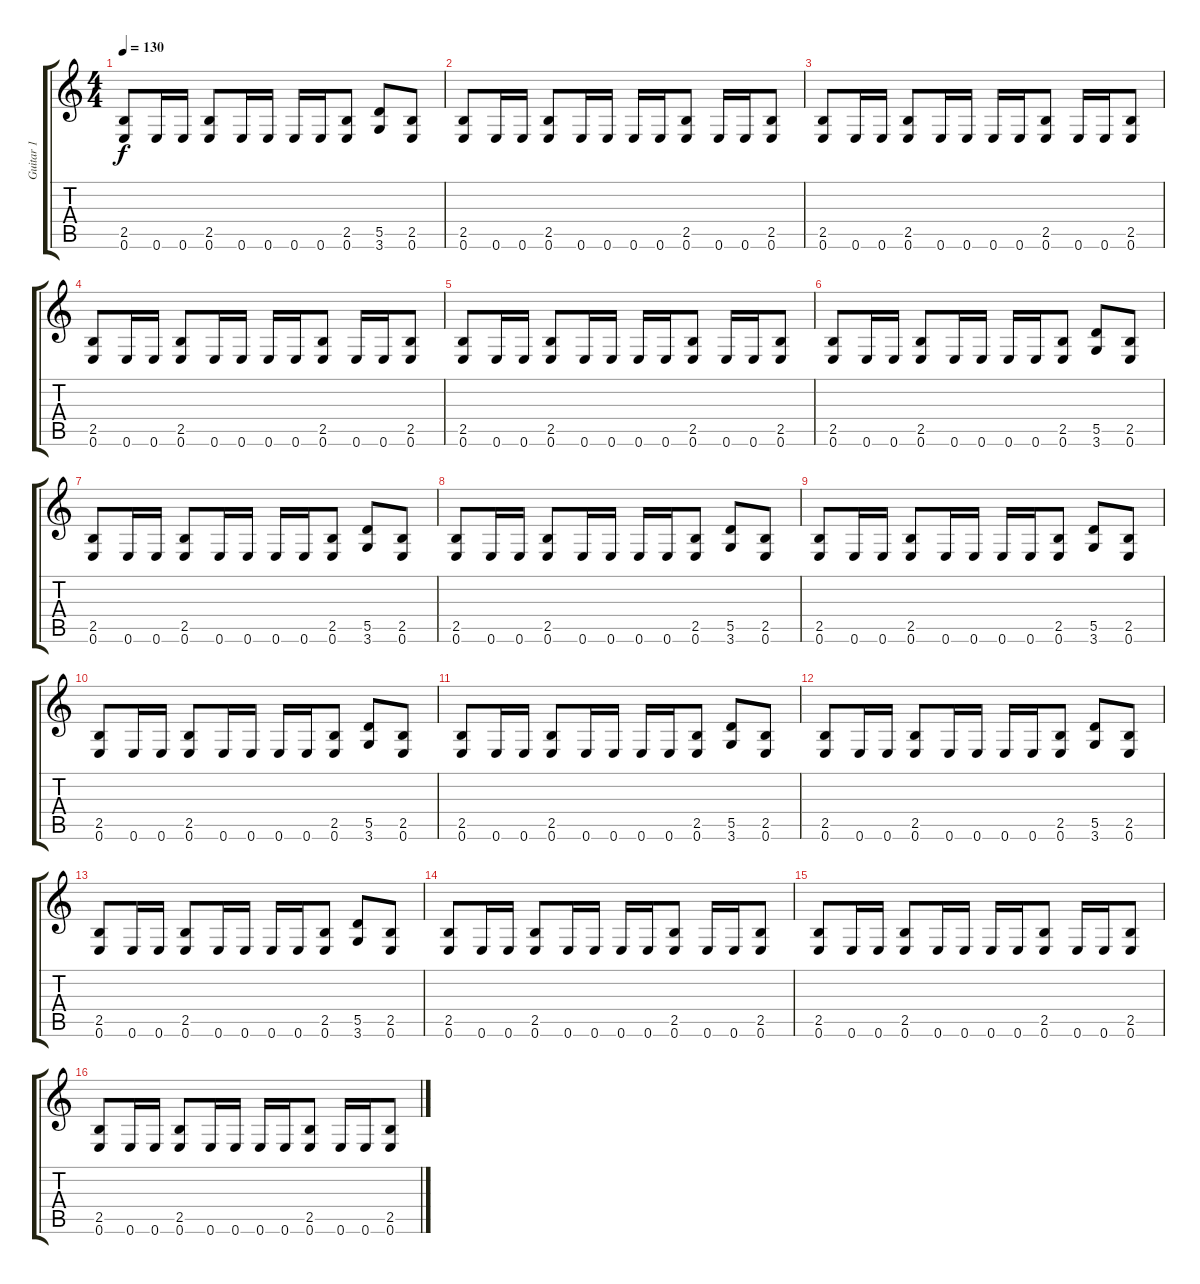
\track ("Guitar 1" "Guitar 1") {instrument distortionguitar}
\staff {score tabs}
\tuning (E4 B3 G3 D3 A2 E2) {hide}
\ts (4 4)
\tempo 130
\clef g2
\ks c
(2.5 0.6).8{dy f} 0.6.16 0.6.16 (2.5 0.6).8 0.6.16 0.6.16 0.6.16 0.6.16 (2.5 0.6).8 (5.5 3.6).8 (2.5 0.6).8 |
(2.5 0.6).8 0.6.16 0.6.16 (2.5 0.6).8 0.6.16 0.6.16 0.6.16 0.6.16 (2.5 0.6).8 0.6.16 0.6.16 (2.5 0.6).8 |
(2.5 0.6).8 0.6.16 0.6.16 (2.5 0.6).8 0.6.16 0.6.16 0.6.16 0.6.16 (2.5 0.6).8 0.6.16 0.6.16 (2.5 0.6).8 |
(2.5 0.6).8 0.6.16 0.6.16 (2.5 0.6).8 0.6.16 0.6.16 0.6.16 0.6.16 (2.5 0.6).8 0.6.16 0.6.16 (2.5 0.6).8 |
(2.5 0.6).8 0.6.16 0.6.16 (2.5 0.6).8 0.6.16 0.6.16 0.6.16 0.6.16 (2.5 0.6).8 0.6.16 0.6.16 (2.5 0.6).8 |
(2.5 0.6).8 0.6.16 0.6.16 (2.5 0.6).8 0.6.16 0.6.16 0.6.16 0.6.16 (2.5 0.6).8 (5.5 3.6).8 (2.5 0.6).8 |
(2.5 0.6).8 0.6.16 0.6.16 (2.5 0.6).8 0.6.16 0.6.16 0.6.16 0.6.16 (2.5 0.6).8 (5.5 3.6).8 (2.5 0.6).8 |
(2.5 0.6).8 0.6.16 0.6.16 (2.5 0.6).8 0.6.16 0.6.16 0.6.16 0.6.16 (2.5 0.6).8 (5.5 3.6).8 (2.5 0.6).8 |
(2.5 0.6).8 0.6.16 0.6.16 (2.5 0.6).8 0.6.16 0.6.16 0.6.16 0.6.16 (2.5 0.6).8 (5.5 3.6).8 (2.5 0.6).8 |
(2.5 0.6).8 0.6.16 0.6.16 (2.5 0.6).8 0.6.16 0.6.16 0.6.16 0.6.16 (2.5 0.6).8 (5.5 3.6).8 (2.5 0.6).8 |
(2.5 0.6).8 0.6.16 0.6.16 (2.5 0.6).8 0.6.16 0.6.16 0.6.16 0.6.16 (2.5 0.6).8 (5.5 3.6).8 (2.5 0.6).8 |
(2.5 0.6).8 0.6.16 0.6.16 (2.5 0.6).8 0.6.16 0.6.16 0.6.16 0.6.16 (2.5 0.6).8 (5.5 3.6).8 (2.5 0.6).8 |
(2.5 0.6).8 0.6.16 0.6.16 (2.5 0.6).8 0.6.16 0.6.16 0.6.16 0.6.16 (2.5 0.6).8 (5.5 3.6).8 (2.5 0.6).8 |
(2.5 0.6).8 0.6.16 0.6.16 (2.5 0.6).8 0.6.16 0.6.16 0.6.16 0.6.16 (2.5 0.6).8 0.6.16 0.6.16 (2.5 0.6).8 |
(2.5 0.6).8 0.6.16 0.6.16 (2.5 0.6).8 0.6.16 0.6.16 0.6.16 0.6.16 (2.5 0.6).8 0.6.16 0.6.16 (2.5 0.6).8 |
(2.5 0.6).8 0.6.16 0.6.16 (2.5 0.6).8 0.6.16 0.6.16 0.6.16 0.6.16 (2.5 0.6).8 0.6.16 0.6.16 (2.5 0.6).8
